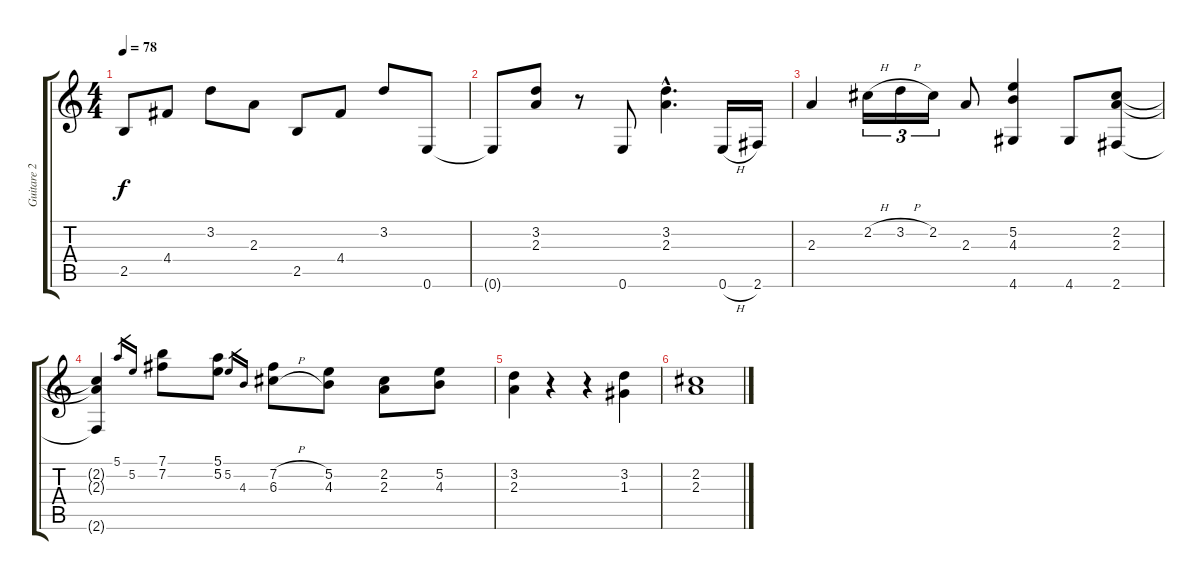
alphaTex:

\track ("Guitare 2" "Guitare 2") {instrument acousticguitarnylon}
\staff {score tabs}
\tuning (E4 B3 G3 D3 A2 E2) {hide}
\ts (4 4)
\tempo 78
\clef g2
\ks c
2.5.8{dy f} 4.4.8 3.2.8 2.3.8 2.5.8 4.4.8 3.2.8 0.6.8 |
0.6{t}.8 (3.2 2.3).8 r.8 0.6.8 (3.2{hac} 2.3{hac}).4{d} 0.6{h}.16 2.6.16 |
2.3.4 2.2{h}.16{tu (3 2)} 3.2{h}.16{tu (3 2)} 2.2.16{tu (3 2)} 2.3.8 (5.2 4.3 4.6).4 4.6.8 (2.2 2.3 2.6).8 |
(2.2{t} 2.3{t} 2.6{t}).4 5.1.16{gr} 5.2.16{gr} (7.1 7.2).8 (5.1 5.2).8 5.2.16{gr} 4.3.16{gr} (7.2{h} 6.3{h}).8 (5.2 4.3).8 (2.2 2.3).8 (5.2 4.3).8 |
(3.2 2.3).4 r.4 r.4 (3.2 1.3).4 |
(2.2 2.3).1
